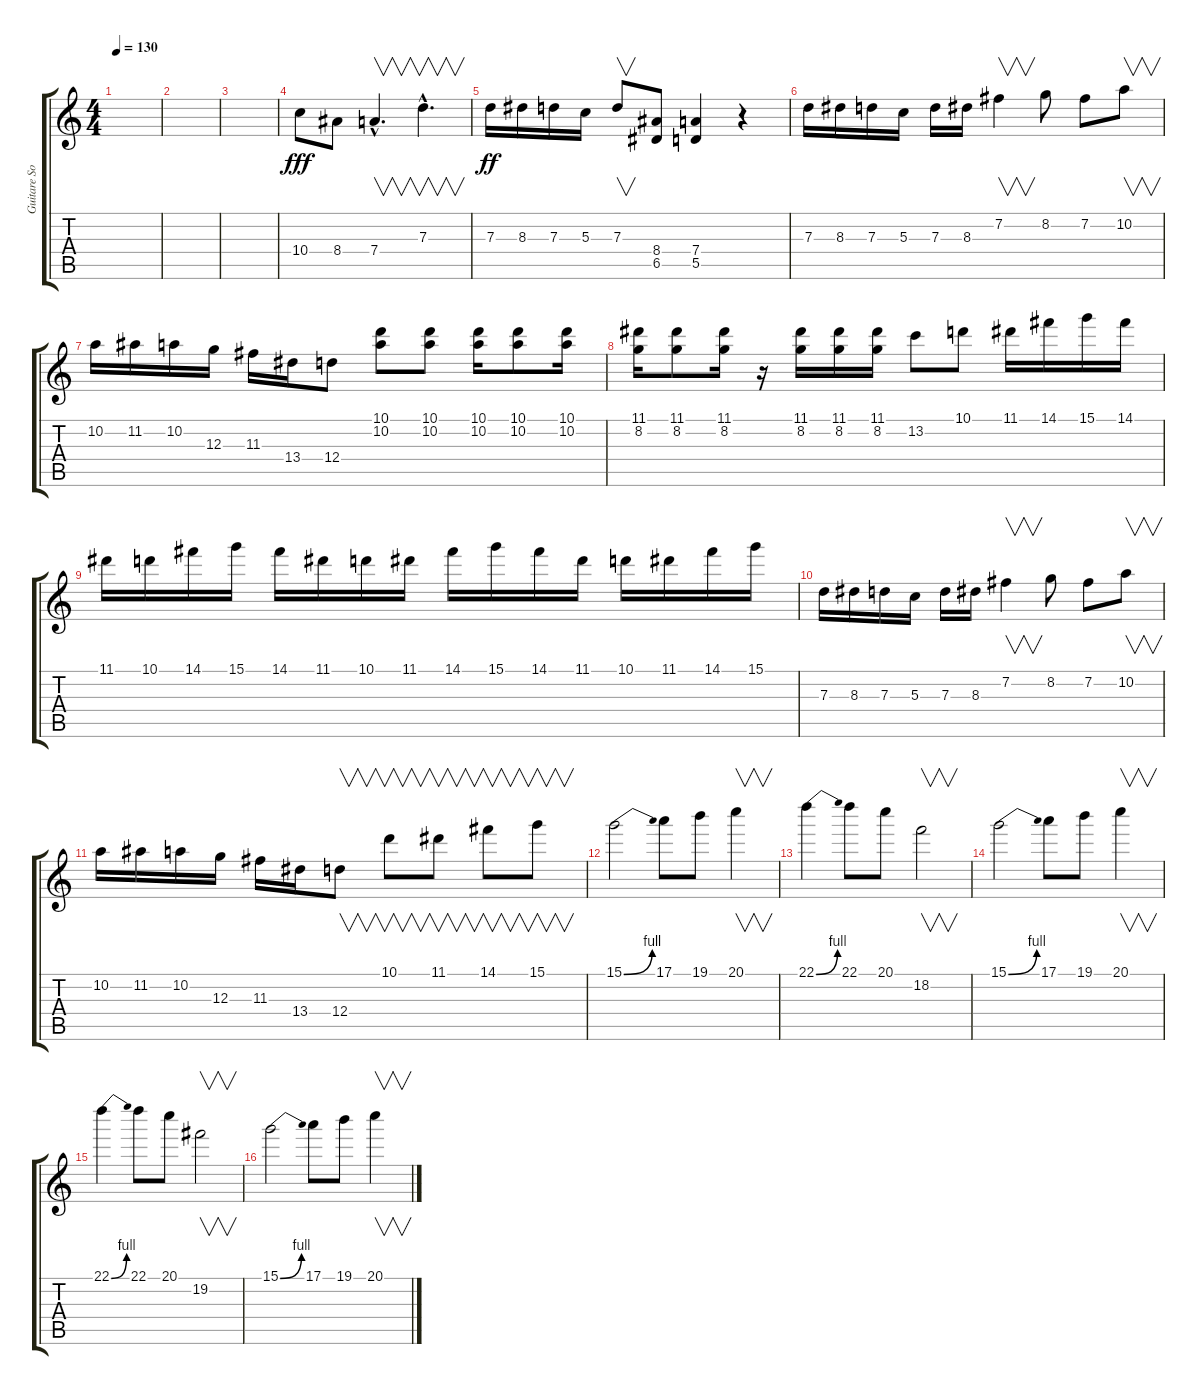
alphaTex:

\track ("Guitare Solo" "Guitare So") {instrument distortionguitar}
\staff {score tabs}
\tuning (E4 B3 G3 D3 A2 D2) {hide}
\ts (4 4)
\tempo 130
\clef g2
\ks c
|
|
|
10.4.8{dy fff} 8.4.8 7.4{hac}.4{v d} 7.3{hac}.4{v d} |
7.3.16{dy ff} 8.3.16 7.3.16 5.3.16 7.3.8{v} (8.4 6.5).8 (7.4 5.5).4 r.4 |
7.3.16 8.3.16 7.3.16 5.3.16 7.3.16 8.3.16 7.2.4{v} 8.2.8 7.2.8 10.2.8{v} |
10.2.16 11.2.16 10.2.16 12.3.16 11.3.16 13.4.16 12.4.8 (10.1 10.2).8 (10.1 10.2).8 (10.1 10.2).16 (10.1 10.2).8 (10.1 10.2).16 |
(11.1 8.2).16 (11.1 8.2).8 (11.1 8.2).16 r.16 (11.1 8.2).16 (11.1 8.2).16 (11.1 8.2).16 13.2.8 10.1.8 11.1.16 14.1.16 15.1.16 14.1.16 |
11.1.16 10.1.16 14.1.16 15.1.16 14.1.16 11.1.16 10.1.16 11.1.16 14.1.16 15.1.16 14.1.16 11.1.16 10.1.16 11.1.16 14.1.16 15.1.16 |
7.3.16 8.3.16 7.3.16 5.3.16 7.3.16 8.3.16 7.2.4{v} 8.2.8 7.2.8 10.2.8{v} |
10.2.16 11.2.16 10.2.16 12.3.16 11.3.16 13.4.16 12.4.8{v} 10.1.8{v} 11.1.8{v} 14.1.8{v} 15.1.8{v} |
15.1{be (bend 0 0 60 4)}.2 17.1.8 19.1.8 20.1.4{v} |
22.1{be (bend 0 0 60 4)}.4 22.1.8 20.1.8 18.2.2{v} |
15.1{be (bend 0 0 60 4)}.2 17.1.8 19.1.8 20.1.4{v} |
22.1{be (bend 0 0 60 4)}.4 22.1.8 20.1.8 19.2.2{v} |
15.1{be (bend 0 0 60 4)}.2 17.1.8 19.1.8 20.1.4{v}
